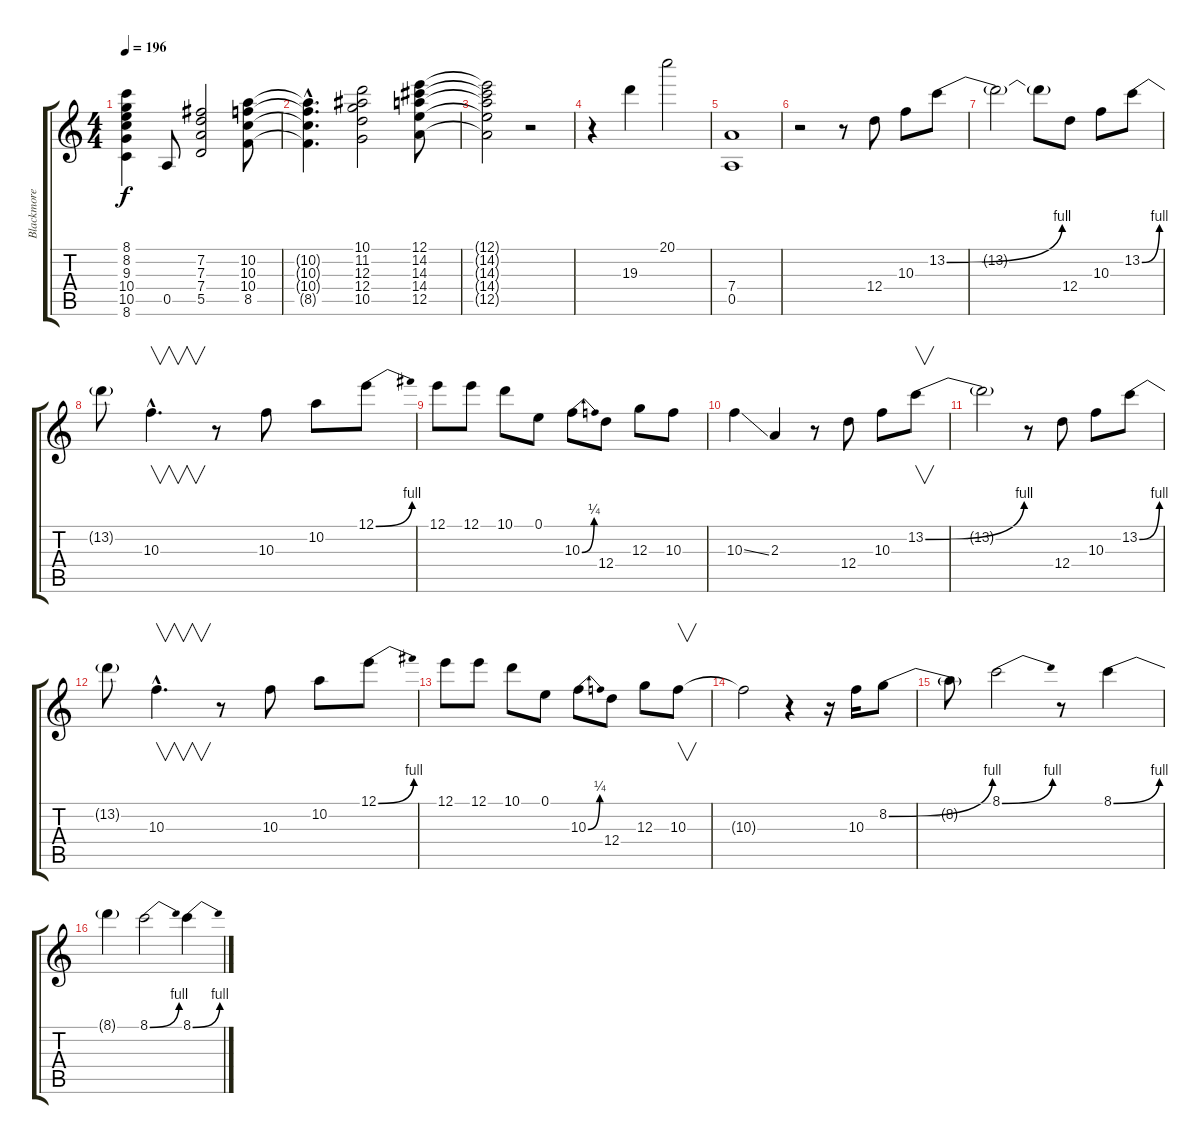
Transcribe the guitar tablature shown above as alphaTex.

\track ("Blackmore" "Blackmore") {instrument overdrivenguitar}
\staff {score tabs}
\tuning (E4 B3 G3 D3 A2 E2) {hide}
\ts (4 4)
\tempo 196
\clef g2
\ks c
(8.1{t} 8.2{t} 9.3{t} 10.4{t} 10.5{t} 8.6{t}).4{dy f} 0.5.8 (7.2 7.3 7.4 5.5).2 (10.2 10.3 10.4 8.5).8 |
(10.2{hac t} 10.3{hac t} 10.4{hac t} 8.5{hac t}).4{d} (10.1 11.2 12.3 12.4 10.5).2 (12.1 14.2 14.3 14.4 12.5).8 |
(12.1{t} 14.2{t} 14.3{t} 14.4{t} 12.5{t}).2 r.2 |
r.4 19.3.4 20.1.2 |
(7.4 0.5).1 |
r.2 r.8 12.4.8 10.3.8 13.2{be (bend 0 0 60 4)}.8 |
13.2{t}.2 13.2{t}.8 12.4.8 10.3.8 13.2{be (bend 0 0 60 4)}.8 |
13.2{t}.8 10.3{hac}.4{v d} r.8 10.3.8 10.2.8 12.1{be (bend 0 0 60 4)}.8 |
12.1.8 12.1.8 10.1.8 0.1.8 10.3{be (bend 0 0 60 1)}.8 12.4.8 12.3.8 10.3.8 |
10.3{ss}.4 2.3.4 r.8 12.4.8 10.3.8 13.2{be (bend 0 0 60 4)}.8{v} |
13.2{t}.2 r.8 12.4.8 10.3.8 13.2{be (bend 0 0 60 4)}.8 |
13.2{t}.8 10.3{hac}.4{v d} r.8 10.3.8 10.2.8 12.1{be (bend 0 0 60 4)}.8 |
12.1.8 12.1.8 10.1.8 0.1.8 10.3{be (bend 0 0 60 1)}.8 12.4.8 12.3.8 10.3.8{v} |
10.3{t}.2 r.4 r.16 10.3.16 8.2{be (bend 0 0 60 4)}.8 |
8.2{t}.8 8.1{be (bend 0 0 60 4)}.2 r.8 8.1{be (bend 0 0 60 4)}.4 |
8.1{t}.4 8.1{be (bend 0 0 60 4)}.2 8.1{be (bend 0 0 60 4)}.4
